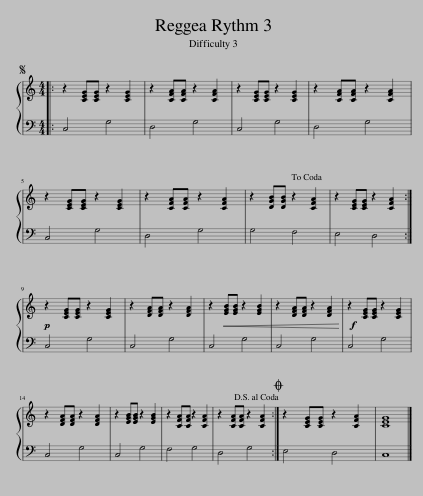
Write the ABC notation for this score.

X:1
%%score { 1 | 2 }
L:1/8
M:4/4
I:linebreak $
K:C
V:1 treble
V:2 bass
V:1
|:S z2 [CEG][CEG] z2 [CEG]2 | z2 [CFA][CFA] z2 [CFA]2 | z2 [CEG][CEG] z2 [CEG]2 | z2 [CFA][CFA] z2 [CFA]2 |$ z2 [CEG][CEG] z2 [CEG]2 | %5
 z2 [CFA][CFA] z2 [CFA]2 | z2 [DGB][DGB] z2 [CFA]2!dacoda! | z2 [CEG][CEG] z2 [CFA]2 :|$!p! z2 [CEG][CEG] z2 [CEG]2 | z2 [DFA][DFA] z2 [DFA]2 | %10
 z2!<(! [EGB][EGB] z2 [EGB]2 | z2 [DFA][DFA] z2 [DFA]2!<)! |!f! z2 [CEG][CEG] z2 [CEG]2 |$ z2 [DFA][DFA] z2 [DFA]2 | z2 [EGB][EGB] z2 [EGB]2 | %15
 z2 [CFA][CFA] z2 [CFA]2 | z2 [CFA][CFA] z2 [CFA]2!D.S.! :|O z2 [CEG][CEG] z2 [CFA]2 | [CEG]8 |] %19
V:2
|: C,4 G,4 | D,4 G,4 | C,4 G,4 | D,4 G,4 |$ C,4 G,4 | %5
 D,4 G,4 | G,4 F,4 | E,4 D,4 :|$ C,4 G,4 | C,4 G,4 | %10
 C,4 G,4 | C,4 G,4 | C,4 G,4 |$ C,4 G,4 | C,4 G,4 | %15
 F,4 G,4 | D,4 G,4 :| E,4 D,4 | C,8 |] %19
